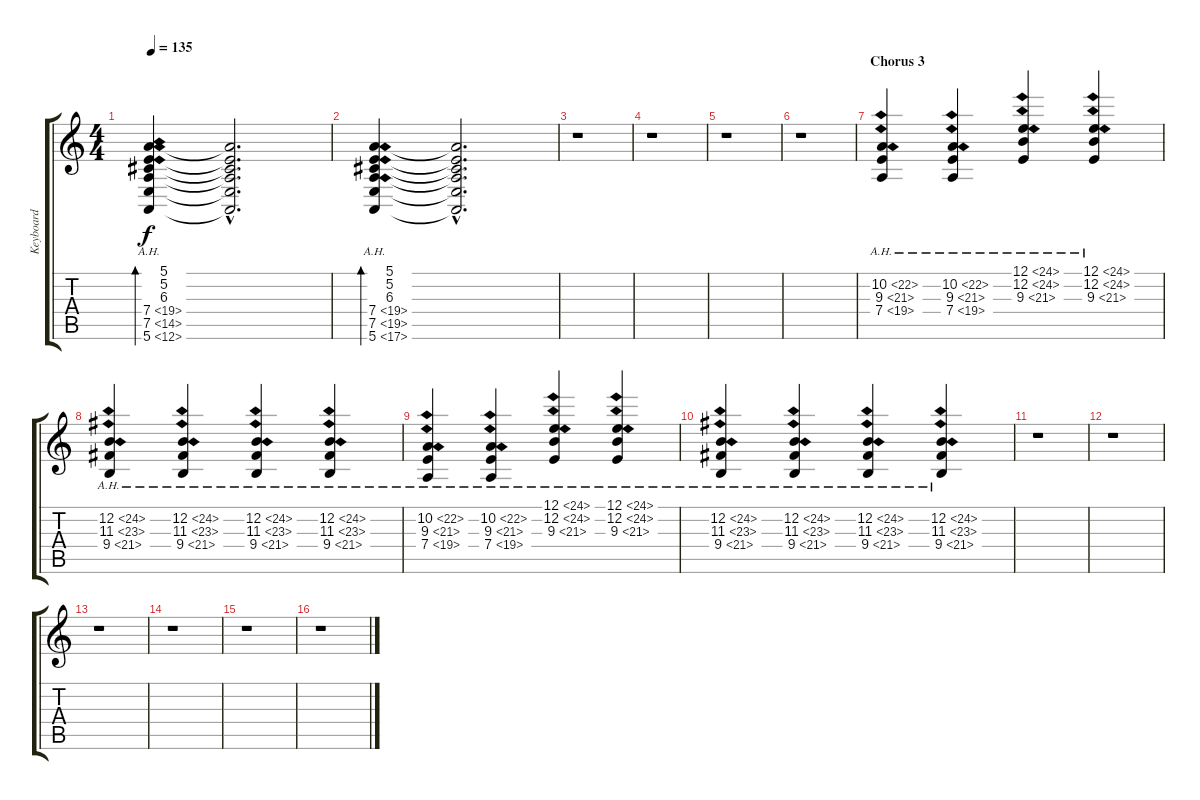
\track ("Keyboard" "Keyboard") {instrument electricpiano1}
\staff {score tabs}
\tuning (E4 B3 G3 D3 A2 E2) {hide}
\ts (4 4)
\tempo 135
\clef g2
\ks c
(5.1 5.2 6.3 7.4{ah 12} 7.5{ah 7} 5.6{ah 7}).4{bd 120 dy f} (5.1{hac t} 5.2{hac t} 6.3{hac t} 7.4{hac t} 7.5{hac t} 5.6{hac t}).2{d} |
(5.1 5.2 6.3 7.4{ah 12} 7.5{ah 12} 5.6{ah 12}).4{bd 120} (5.1{hac t} 5.2{hac t} 6.3{hac t} 7.4{hac t} 7.5{hac t} 5.6{hac t}).2{d} |
r.1 |
r.1 |
r.1 |
r.1 |
\section ("" "Chorus 3")
(10.2{ah 12} 9.3{ah 12} 7.4{ah 12}).4{volume 9 instrument lead5charang} (10.2{ah 12} 9.3{ah 12} 7.4{ah 12}).4{volume 9 instrument lead5charang} (12.1{ah 12} 12.2{ah 12} 9.3{ah 12}).4{volume 9 instrument lead5charang} (12.1{ah 12} 12.2{ah 12} 9.3{ah 12}).4{volume 9 instrument lead5charang} |
(12.2{ah 12} 11.3{ah 12} 9.4{ah 12}).4{volume 9 instrument lead5charang} (12.2{ah 12} 11.3{ah 12} 9.4{ah 12}).4{volume 9 instrument lead5charang} (12.2{ah 12} 11.3{ah 12} 9.4{ah 12}).4{volume 9 instrument lead5charang} (12.2{ah 12} 11.3{ah 12} 9.4{ah 12}).4{volume 9 instrument lead5charang} |
(10.2{ah 12} 9.3{ah 12} 7.4{ah 12}).4{volume 9 instrument lead5charang} (10.2{ah 12} 9.3{ah 12} 7.4{ah 12}).4{volume 9 instrument lead5charang} (12.1{ah 12} 12.2{ah 12} 9.3{ah 12}).4{volume 9 instrument lead5charang} (12.1{ah 12} 12.2{ah 12} 9.3{ah 12}).4{volume 9 instrument lead5charang} |
(12.2{ah 12} 11.3{ah 12} 9.4{ah 12}).4{volume 9 instrument lead5charang} (12.2{ah 12} 11.3{ah 12} 9.4{ah 12}).4{volume 9 instrument lead5charang} (12.2{ah 12} 11.3{ah 12} 9.4{ah 12}).4{volume 9 instrument lead5charang} (12.2{ah 12} 11.3{ah 12} 9.4{ah 12}).4{volume 9 instrument lead5charang} |
r.1 |
r.1 |
r.1 |
r.1 |
r.1 |
r.1
